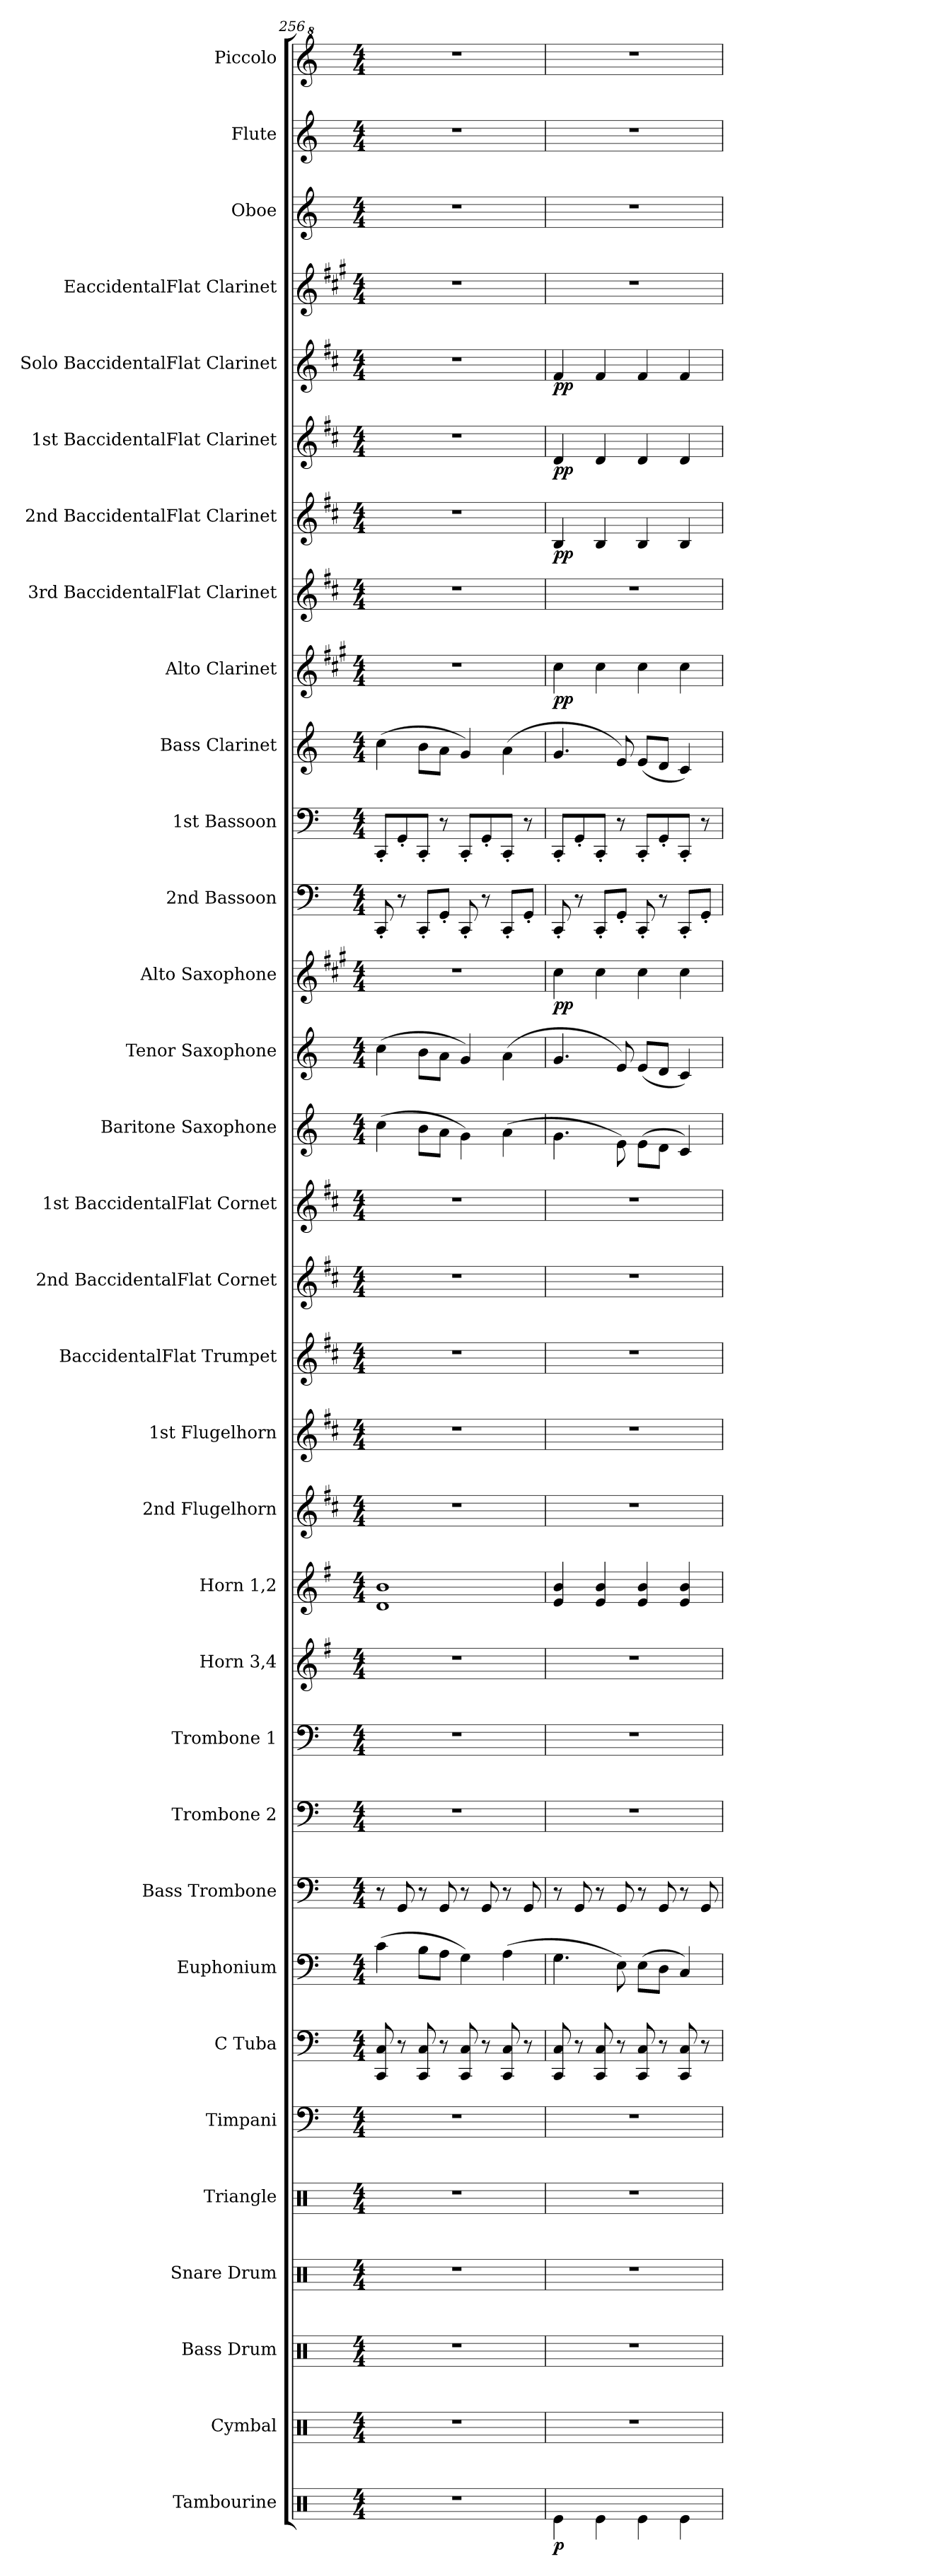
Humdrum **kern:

**kern	**dynam	**kern	**kern	**kern	**kern	**kern	**kern	**kern	**kern	**kern	**kern	**kern	**kern	**kern	**kern	**kern	**kern	**kern	**kern	**kern	**kern	**dynam	**kern	**kern	**kern	**kern	**dynam	**kern	**kern	**dynam	**kern	**dynam	**kern	**dynam	**kern	**kern	**kern	**kern
*part33	*part33	*part32	*part31	*part30	*part29	*part28	*part27	*part26	*part25	*part24	*part23	*part22	*part21	*part20	*part19	*part18	*part17	*part16	*part15	*part14	*part13	*part13	*part12	*part11	*part10	*part9	*part9	*part8	*part7	*part7	*part6	*part6	*part5	*part5	*part4	*part3	*part2	*part1
*staff33	*staff33	*staff32	*staff31	*staff30	*staff29	*staff28	*staff27	*staff26	*staff25	*staff24	*staff23	*staff22	*staff21	*staff20	*staff19	*staff18	*staff17	*staff16	*staff15	*staff14	*staff13	*staff13	*staff12	*staff11	*staff10	*staff9	*staff9	*staff8	*staff7	*staff7	*staff6	*staff6	*staff5	*staff5	*staff4	*staff3	*staff2	*staff1
*I"Tambourine	*	*I"Cymbal	*I"Bass Drum	*I"Snare Drum	*I"Triangle	*I"Timpani	*I"C Tuba	*I"Euphonium	*I"Bass Trombone	*I"Trombone 2	*I"Trombone 1	*I"Horn 3,4	*I"Horn 1,2	*I"2nd Flugelhorn	*I"1st Flugelhorn	*I"BaccidentalFlat Trumpet	*I"2nd BaccidentalFlat Cornet	*I"1st BaccidentalFlat Cornet	*I"Baritone Saxophone	*I"Tenor Saxophone	*I"Alto Saxophone	*	*I"2nd Bassoon	*I"1st Bassoon	*I"Bass Clarinet	*I"Alto Clarinet	*	*I"3rd BaccidentalFlat Clarinet	*I"2nd BaccidentalFlat Clarinet	*	*I"1st BaccidentalFlat Clarinet	*	*I"Solo BaccidentalFlat Clarinet	*	*I"EaccidentalFlat Clarinet	*I"Oboe	*I"Flute	*I"Piccolo
*I'Tamb.	*	*I'Cym.	*I'B. Dr.	*I'Sn. Dr.	*I'Trgl.	*I'Timp.	*I'C Tu.	*I'Eu.	*I'B. Trb.	*I'Trb. 2	*I'Trb. 1	*I'Hn. 3,4	*I'Hn. 1,2	*I'2nd Flghn.	*I'1st Flghn.	*I'BaccidentalFlat Tpt.	*I'2nd BaccidentalFlat Cnt.	*I'1st BaccidentalFlat Cnt.	*I'Bar. Sax.	*I'T. Sax.	*I'A. Sax.	*	*I'2nd Bsn.	*I'1st Bsn.	*I'B. Cl.	*I'A. Cl.	*	*I'3rd BaccidentalFlat Cl.	*I'2nd BaccidentalFlat Cl.	*	*I'1st BaccidentalFlat Cl.	*	*I'Solo BaccidentalFlat Cl.	*	*I'EaccidentalFlat Cl.	*I'Ob.	*I'Fl.	*I'Picc.
*clefX	*	*clefX	*clefX	*clefX	*clefX	*clefF4	*clefF4	*clefF4	*clefF4	*clefF4	*clefF4	*clefG2	*clefG2	*clefG2	*clefG2	*clefG2	*clefG2	*clefG2	*clefG2	*clefG2	*clefG2	*	*clefF4	*clefF4	*clefG2	*clefG2	*	*clefG2	*clefG2	*	*clefG2	*	*clefG2	*	*clefG2	*clefG2	*clefG2	*clefG^2
*	*	*	*	*	*	*	*	*	*	*	*	*ITrd4c7	*ITrd4c7	*ITrd1c2	*ITrd1c2	*ITrd1c2	*ITrd1c2	*ITrd1c2	*ITrd12c21	*ITrd8c14	*ITrd5c9	*	*	*	*ITrd8c14	*ITrd5c9	*	*ITrd1c2	*ITrd1c2	*	*ITrd1c2	*	*ITrd1c2	*	*ITrd-2c-3	*	*	*ITrd-7c-12
*k[]	*	*k[]	*k[]	*k[]	*k[]	*k[]	*k[]	*k[]	*k[]	*k[]	*k[]	*k[]	*k[]	*k[]	*k[]	*k[]	*k[]	*k[]	*k[]	*k[]	*k[]	*	*k[]	*k[]	*k[]	*k[]	*	*k[]	*k[]	*	*k[]	*	*k[]	*	*k[]	*k[]	*k[]	*k[]
*M4/4	*	*M4/4	*M4/4	*M4/4	*M4/4	*M4/4	*M4/4	*M4/4	*M4/4	*M4/4	*M4/4	*M4/4	*M4/4	*M4/4	*M4/4	*M4/4	*M4/4	*M4/4	*M4/4	*M4/4	*M4/4	*	*M4/4	*M4/4	*M4/4	*M4/4	*	*M4/4	*M4/4	*	*M4/4	*	*M4/4	*	*M4/4	*M4/4	*M4/4	*M4/4
=256	=256	=256	=256	=256	=256	=256	=256	=256	=256	=256	=256	=256	=256	=256	=256	=256	=256	=256	=256	=256	=256	=256	=256	=256	=256	=256	=256	=256	=256	=256	=256	=256	=256	=256	=256	=256	=256	=256
1r	.	1r	1r	1r	1r	1r	8CC/ 8C/	(4c\	8r	1r	1r	1r	1G 1e	1r	1r	1r	1r	1r	(4c\	(4c\	1r	.	8CC'/	8CC'/L	(4c\	1r	.	1r	1r	.	1r	.	1r	.	1r	1r	1r	1r
.	.	.	.	.	.	.	8r	.	8GG/	.	.	.	.	.	.	.	.	.	.	.	.	.	8r	8GG'/	.	.	.	.	.	.	.	.	.	.	.	.	.	.
.	.	.	.	.	.	.	8CC/ 8C/	8B\L	8r	.	.	.	.	.	.	.	.	.	8B\L	8B\L	.	.	8CC'/L	8CC'/J	8B\L	.	.	.	.	.	.	.	.	.	.	.	.	.
.	.	.	.	.	.	.	8r	8A\J	8GG/	.	.	.	.	.	.	.	.	.	8A\J	8A\J	.	.	8GG'/J	8r	8A\J	.	.	.	.	.	.	.	.	.	.	.	.	.
.	.	.	.	.	.	.	8CC/ 8C/	4G\)	8r	.	.	.	.	.	.	.	.	.	4G\)	4G/)	.	.	8CC'/	8CC'/L	4G/)	.	.	.	.	.	.	.	.	.	.	.	.	.
.	.	.	.	.	.	.	8r	.	8GG/	.	.	.	.	.	.	.	.	.	.	.	.	.	8r	8GG'/	.	.	.	.	.	.	.	.	.	.	.	.	.	.
.	.	.	.	.	.	.	8CC/ 8C/	(4A\	8r	.	.	.	.	.	.	.	.	.	(4A\	(4A\	.	.	8CC'/L	8CC'/J	(4A\	.	.	.	.	.	.	.	.	.	.	.	.	.
.	.	.	.	.	.	.	8r	.	8GG/	.	.	.	.	.	.	.	.	.	.	.	.	.	8GG'/J	8r	.	.	.	.	.	.	.	.	.	.	.	.	.	.
!!LO:PB:g=z
=257	=257	=257	=257	=257	=257	=257	=257	=257	=257	=257	=257	=257	=257	=257	=257	=257	=257	=257	=257	=257	=257	=257	=257	=257	=257	=257	=257	=257	=257	=257	=257	=257	=257	=257	=257	=257	=257	=257
!	!LO:DY:b	!	!	!	!	!	!	!	!	!	!	!	!	!	!	!	!	!	!	!	!	!LO:DY:b	!	!	!	!	!LO:DY:b	!	!	!LO:DY:b	!	!LO:DY:b	!	!LO:DY:b	!	!	!	!
4Re\	p	1r	1r	1r	1r	1r	8CC/ 8C/	4.G\	8r	1r	1r	1r	4A/ 4e/	1r	1r	1r	1r	1r	4.G\	4.G/	4e\	pp	8CC'/	8CC'/L	4.G/	4e\	pp	1r	4A/	pp	4c/	pp	4e/	pp	1r	1r	1r	1r
.	.	.	.	.	.	.	8r	.	8GG/	.	.	.	.	.	.	.	.	.	.	.	.	.	8r	8GG'/	.	.	.	.	.	.	.	.	.	.	.	.	.	.
4Re\	.	.	.	.	.	.	8CC/ 8C/	.	8r	.	.	.	4A/ 4e/	.	.	.	.	.	.	.	4e\	.	8CC'/L	8CC'/J	.	4e\	.	.	4A/	.	4c/	.	4e/	.	.	.	.	.
.	.	.	.	.	.	.	8r	8E\)	8GG/	.	.	.	.	.	.	.	.	.	8E\)	8E/)	.	.	8GG'/J	8r	8E/)	.	.	.	.	.	.	.	.	.	.	.	.	.
4Re\	.	.	.	.	.	.	8CC/ 8C/	(8E\L	8r	.	.	.	4A/ 4e/	.	.	.	.	.	(8E\L	(8E/L	4e\	.	8CC'/	8CC'/L	(8E/L	4e\	.	.	4A/	.	4c/	.	4e/	.	.	.	.	.
.	.	.	.	.	.	.	8r	8D\J	8GG/	.	.	.	.	.	.	.	.	.	8D\J	8D/J	.	.	8r	8GG'/	8D/J	.	.	.	.	.	.	.	.	.	.	.	.	.
4Re\	.	.	.	.	.	.	8CC/ 8C/	4C/)	8r	.	.	.	4A/ 4e/	.	.	.	.	.	4C/)	4C/)	4e\	.	8CC'/L	8CC'/J	4C/)	4e\	.	.	4A/	.	4c/	.	4e/	.	.	.	.	.
.	.	.	.	.	.	.	8r	.	8GG/	.	.	.	.	.	.	.	.	.	.	.	.	.	8GG'/J	8r	.	.	.	.	.	.	.	.	.	.	.	.	.	.
=	=	=	=	=	=	=	=	=	=	=	=	=	=	=	=	=	=	=	=	=	=	=	=	=	=	=	=	=	=	=	=	=	=	=	=	=	=	=
*-	*-	*-	*-	*-	*-	*-	*-	*-	*-	*-	*-	*-	*-	*-	*-	*-	*-	*-	*-	*-	*-	*-	*-	*-	*-	*-	*-	*-	*-	*-	*-	*-	*-	*-	*-	*-	*-	*-
